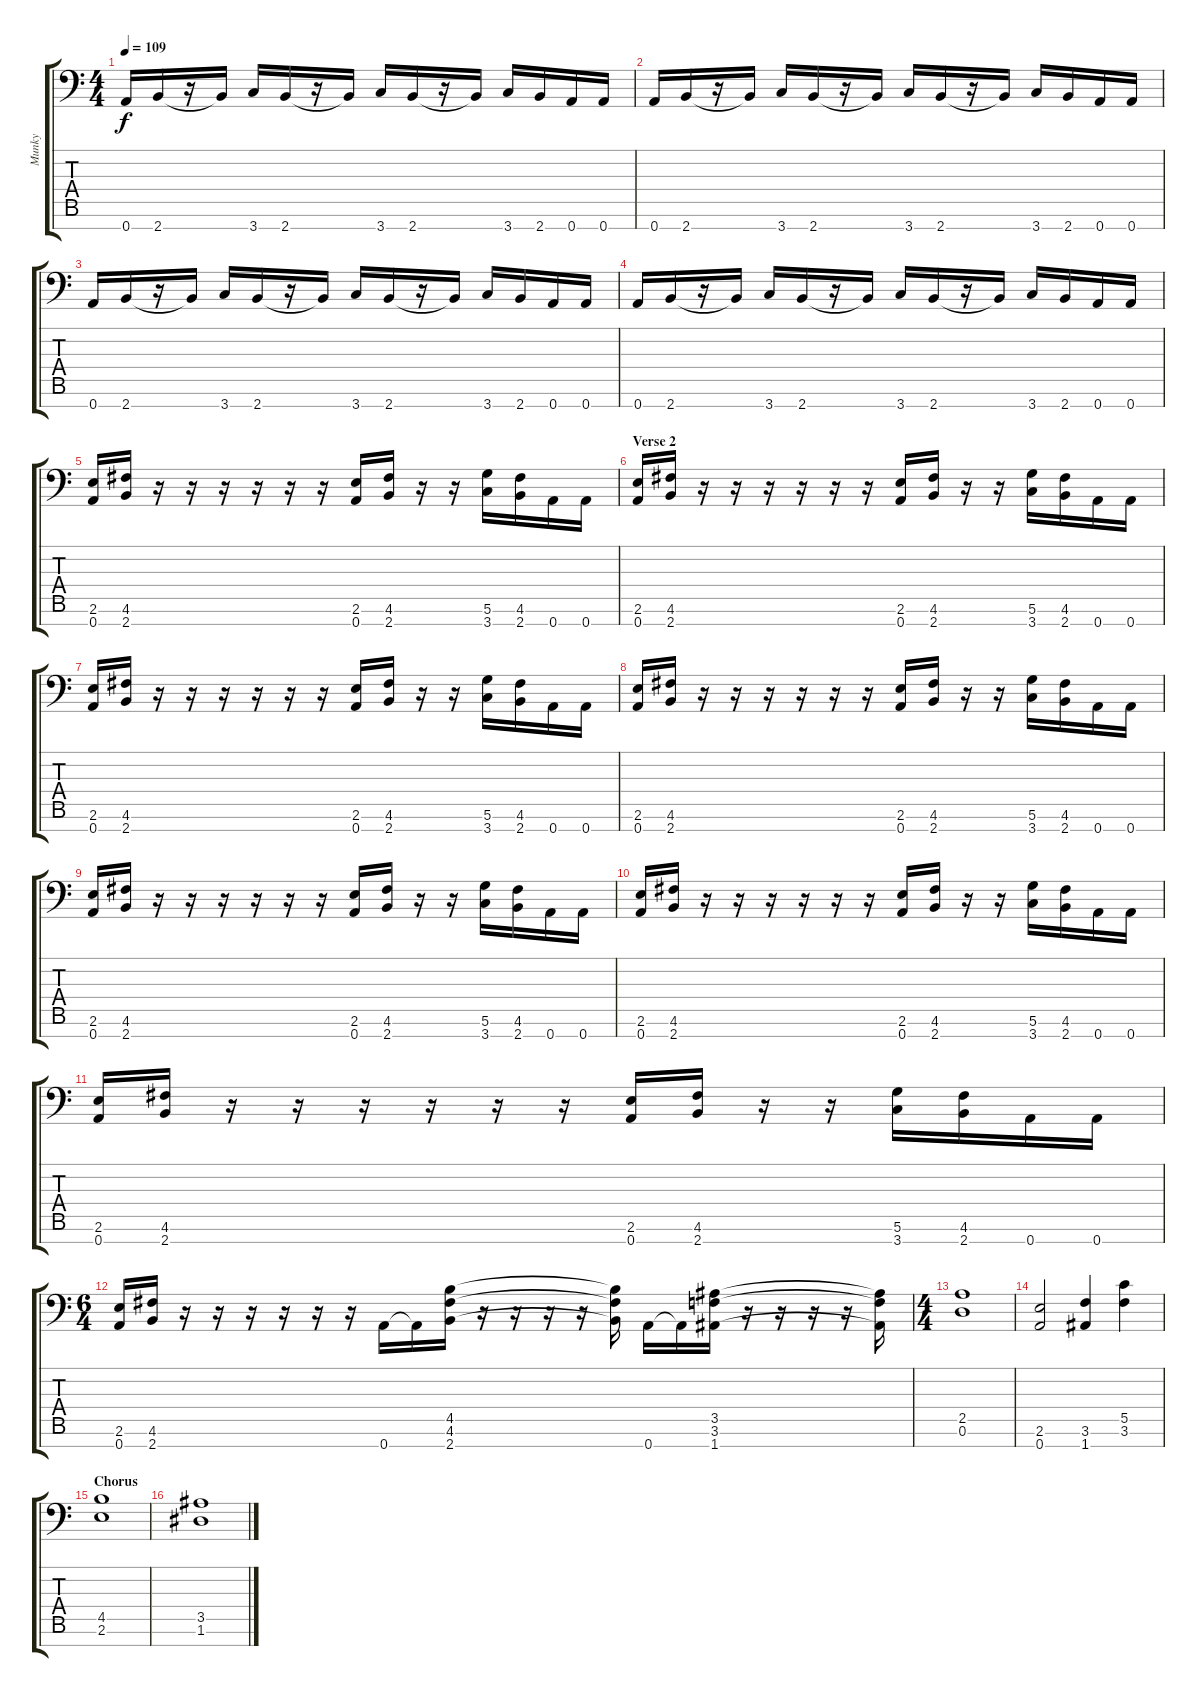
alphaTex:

\track ("Munky" "Munky") {instrument overdrivenguitar}
\staff {score tabs}
\tuning (D4 A3 F3 C3 G2 D2 A1) {hide}
\ts (4 4)
\tempo 109
\clef f4
\ks c
0.7.16{dy f} 2.7.16 r.16 2.7{t}.16 3.7.16 2.7.16 r.16 2.7{t}.16 3.7.16 2.7.16 r.16 2.7{t}.16 3.7.16 2.7.16 0.7.16 0.7.16 |
0.7.16 2.7.16 r.16 2.7{t}.16 3.7.16 2.7.16 r.16 2.7{t}.16 3.7.16 2.7.16 r.16 2.7{t}.16 3.7.16 2.7.16 0.7.16 0.7.16 |
0.7.16 2.7.16 r.16 2.7{t}.16 3.7.16 2.7.16 r.16 2.7{t}.16 3.7.16 2.7.16 r.16 2.7{t}.16 3.7.16 2.7.16 0.7.16 0.7.16 |
0.7.16 2.7.16 r.16 2.7{t}.16 3.7.16 2.7.16 r.16 2.7{t}.16 3.7.16 2.7.16 r.16 2.7{t}.16 3.7.16 2.7.16 0.7.16 0.7.16 |
(2.6 0.7).16 (4.6 2.7).16 r.16 r.16 r.16 r.16 r.16 r.16 (2.6 0.7).16 (4.6 2.7).16 r.16 r.16 (5.6 3.7).16 (4.6 2.7).16 0.7.16 0.7.16 |
\section ("" "Verse 2")
(2.6 0.7).16 (4.6 2.7).16 r.16 r.16 r.16 r.16 r.16 r.16 (2.6 0.7).16 (4.6 2.7).16 r.16 r.16 (5.6 3.7).16 (4.6 2.7).16 0.7.16 0.7.16 |
(2.6 0.7).16 (4.6 2.7).16 r.16 r.16 r.16 r.16 r.16 r.16 (2.6 0.7).16 (4.6 2.7).16 r.16 r.16 (5.6 3.7).16 (4.6 2.7).16 0.7.16 0.7.16 |
(2.6 0.7).16 (4.6 2.7).16 r.16 r.16 r.16 r.16 r.16 r.16 (2.6 0.7).16 (4.6 2.7).16 r.16 r.16 (5.6 3.7).16 (4.6 2.7).16 0.7.16 0.7.16 |
(2.6 0.7).16 (4.6 2.7).16 r.16 r.16 r.16 r.16 r.16 r.16 (2.6 0.7).16 (4.6 2.7).16 r.16 r.16 (5.6 3.7).16 (4.6 2.7).16 0.7.16 0.7.16 |
(2.6 0.7).16 (4.6 2.7).16 r.16 r.16 r.16 r.16 r.16 r.16 (2.6 0.7).16 (4.6 2.7).16 r.16 r.16 (5.6 3.7).16 (4.6 2.7).16 0.7.16 0.7.16 |
(2.6 0.7).16 (4.6 2.7).16 r.16 r.16 r.16 r.16 r.16 r.16 (2.6 0.7).16 (4.6 2.7).16 r.16 r.16 (5.6 3.7).16 (4.6 2.7).16 0.7.16 0.7.16 |
\ts (6 4)
(2.6 0.7).16 (4.6 2.7).16 r.16 r.16 r.16 r.16 r.16 r.16 0.7.16 0.7{t}.16 (4.5 4.6 2.7).16 r.16 r.16 r.16 r.16 (4.5{t} 4.6{t} 2.7{t}).16 0.7.16 0.7{t}.16 (3.5 3.6 1.7).16 r.16 r.16 r.16 r.16 (3.5{t} 3.6{t} 1.7{t}).16 |
\ts (4 4)
(2.5 0.6).1 |
(2.6 0.7).2 (3.6 1.7).4 (5.5 3.6).4 |
\section ("" "Chorus")
(4.5 2.6).1 |
(3.5 1.6).1
